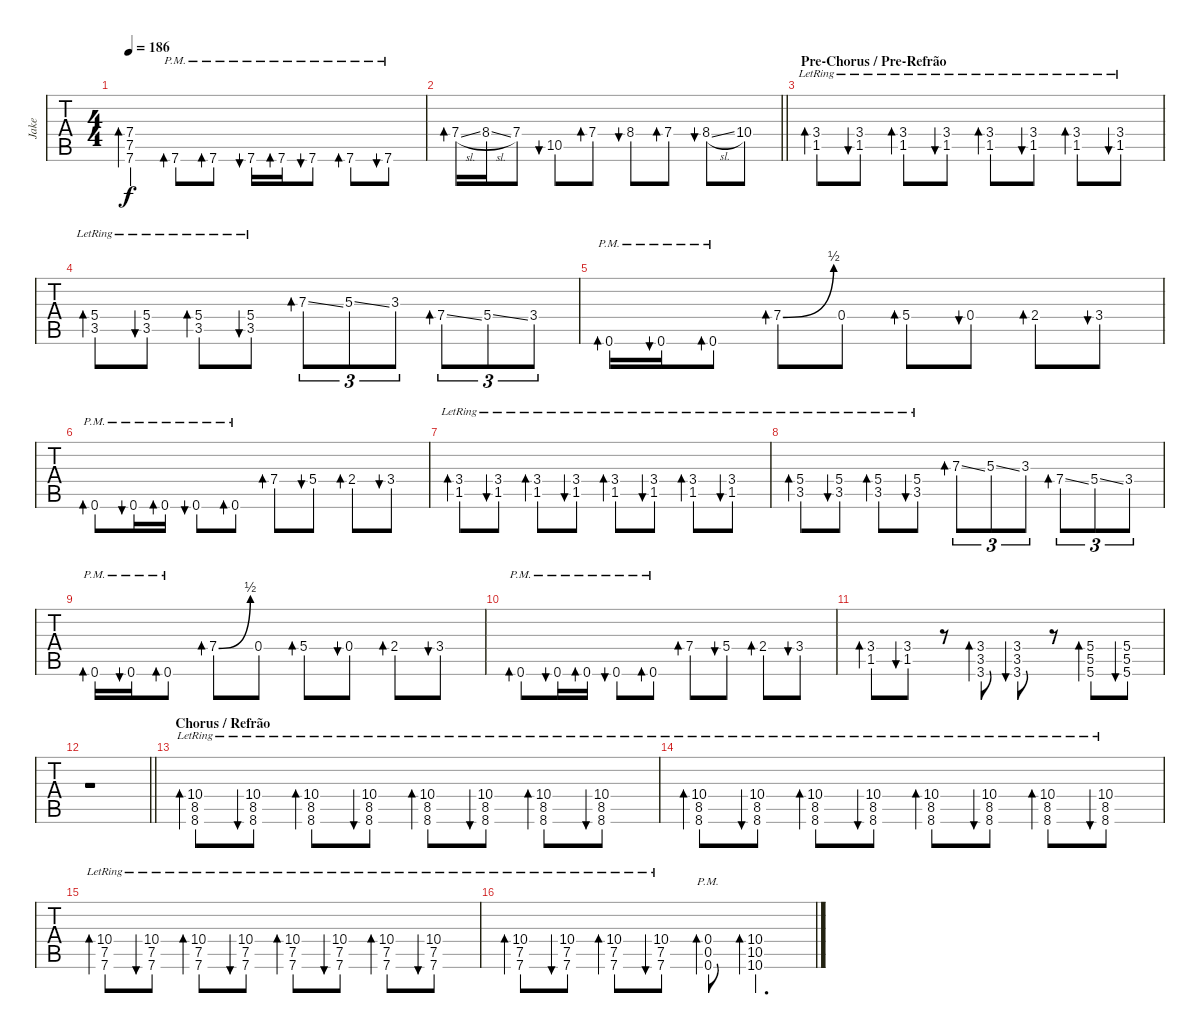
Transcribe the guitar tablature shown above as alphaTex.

\track ("Jake" "Jake") {instrument distortionguitar}
\staff {tabs}
\tuning (Eb4 Bb3 Gb3 Db3 Ab2 Db2) {hide}
\ts (4 4)
\tempo 186
\clef g2
\ks c
(7.4 7.5 7.6).4{bd 60 dy f} 7.6{pm}.8{bd 60} 7.6{pm}.8{bd 60} 7.6{pm}.16{bu 60} 7.6{pm}.16{bd 60} 7.6{pm}.8{bu 60} 7.6{pm}.8{bd 60} 7.6{pm}.8{bu 60} |
\barLineRight lightlight
7.4{sl}.16{bd 60} 8.4{sl}.16 7.4.8 10.5.8{bu 60} 7.4.8{bd 60} 8.4.8{bu 60} 7.4.8{bd 60} 8.4{sl}.8{bu 60} 10.4.8 |
\section ("" "Pre-Chorus / Pre-Refrão")
(3.4{lr} 1.5).8{bd 60} (3.4{lr} 1.5).8{bu 60} (3.4{lr} 1.5).8{bd 60} (3.4{lr} 1.5).8{bu 60} (3.4{lr} 1.5).8{bd 60} (3.4{lr} 1.5).8{bu 60} (3.4{lr} 1.5).8{bd 60} (3.4{lr} 1.5).8{bu 60} |
(5.4{lr} 3.5).8{bd 60} (5.4{lr} 3.5).8{bu 60} (5.4{lr} 3.5).8{bd 60} (5.4{lr} 3.5).8{bu 60} 7.3{ss}.8{tu (3 2) bd 60} 5.3{ss}.8{tu (3 2)} 3.3.8{tu (3 2)} 7.4{ss}.8{tu (3 2) bd 60} 5.4{ss}.8{tu (3 2)} 3.4.8{tu (3 2)} |
0.6{pm}.16{bd 60} 0.6{pm}.16{bu 60} 0.6{pm}.8{bd 60} 7.4{be (bend 0 0 60 2)}.8{bd 60} 0.4.8 5.4.8{bd 60} 0.4.8{bu 60} 2.4.8{bd 60} 3.4.8{bu 60} |
0.6{pm}.8{bd 60} 0.6{pm}.16{bu 60} 0.6{pm}.16{bd 60} 0.6{pm}.8{bu 60} 0.6{pm}.8{bd 60} 7.4.8{bd 60} 5.4.8{bu 60} 2.4.8{bd 60} 3.4.8{bu 60} |
(3.4{lr} 1.5).8{bd 60} (3.4{lr} 1.5).8{bu 60} (3.4{lr} 1.5).8{bd 60} (3.4{lr} 1.5).8{bu 60} (3.4{lr} 1.5).8{bd 60} (3.4{lr} 1.5).8{bu 60} (3.4{lr} 1.5).8{bd 60} (3.4{lr} 1.5).8{bu 60} |
(5.4{lr} 3.5).8{bd 60} (5.4{lr} 3.5).8{bu 60} (5.4{lr} 3.5).8{bd 60} (5.4{lr} 3.5).8{bu 60} 7.3{ss}.8{tu (3 2) bd 60} 5.3{ss}.8{tu (3 2)} 3.3.8{tu (3 2)} 7.4{ss}.8{tu (3 2) bd 60} 5.4{ss}.8{tu (3 2)} 3.4.8{tu (3 2)} |
0.6{pm}.16{bd 60} 0.6{pm}.16{bu 60} 0.6{pm}.8{bd 60} 7.4{be (bend 0 0 60 2)}.8{bd 60} 0.4.8 5.4.8{bd 60} 0.4.8{bu 60} 2.4.8{bd 60} 3.4.8{bu 60} |
0.6{pm}.8{bd 60} 0.6{pm}.16{bu 60} 0.6{pm}.16{bd 60} 0.6{pm}.8{bu 60} 0.6{pm}.8{bd 60} 7.4.8{bd 60} 5.4.8{bu 60} 2.4.8{bd 60} 3.4.8{bu 60} |
(3.4 1.5).8{bd 60} (3.4 1.5).8{bu 60} r.8 (3.4 3.5 3.6).8{bd 60} (3.4 3.5 3.6).8{bu 60} r.8 (5.4 5.5 5.6).8{bd 60} (5.4 5.5 5.6).8{bu 60} |
\barLineRight lightlight
r.1 |
\section ("" "Chorus / Refrão")
(10.4{lr} 8.5{lr} 8.6{lr}).8{bd 60} (10.4{lr} 8.5{lr} 8.6{lr}).8{bu 60} (10.4{lr} 8.5{lr} 8.6{lr}).8{bd 60} (10.4{lr} 8.5{lr} 8.6{lr}).8{bu 60} (10.4{lr} 8.5{lr} 8.6{lr}).8{bd 60} (10.4{lr} 8.5{lr} 8.6{lr}).8{bu 60} (10.4{lr} 8.5{lr} 8.6{lr}).8{bd 60} (10.4{lr} 8.5{lr} 8.6{lr}).8{bu 60} |
(10.4{lr} 8.5{lr} 8.6{lr}).8{bd 60} (10.4{lr} 8.5{lr} 8.6{lr}).8{bu 60} (10.4{lr} 8.5{lr} 8.6{lr}).8{bd 60} (10.4{lr} 8.5{lr} 8.6{lr}).8{bu 60} (10.4{lr} 8.5{lr} 8.6{lr}).8{bd 60} (10.4{lr} 8.5{lr} 8.6{lr}).8{bu 60} (10.4{lr} 8.5{lr} 8.6{lr}).8{bd 60} (10.4{lr} 8.5{lr} 8.6{lr}).8{bu 60} |
(10.4{lr} 7.5{lr} 7.6{lr}).8{bd 60} (10.4{lr} 7.5{lr} 7.6{lr}).8{bu 60} (10.4{lr} 7.5{lr} 7.6{lr}).8{bd 60} (10.4{lr} 7.5{lr} 7.6{lr}).8{bu 60} (10.4{lr} 7.5{lr} 7.6{lr}).8{bd 60} (10.4{lr} 7.5{lr} 7.6{lr}).8{bu 60} (10.4{lr} 7.5{lr} 7.6{lr}).8{bd 60} (10.4{lr} 7.5{lr} 7.6{lr}).8{bu 60} |
(10.4{lr} 7.5{lr} 7.6{lr}).8{bd 60} (10.4{lr} 7.5{lr} 7.6{lr}).8{bu 60} (10.4{lr} 7.5{lr} 7.6{lr}).8{bd 60} (10.4{lr} 7.5{lr} 7.6{lr}).8{bu 60} (0.4 0.5 0.6{pm}).8{bd 60} (10.4 10.5 10.6).4{d bd 60}
